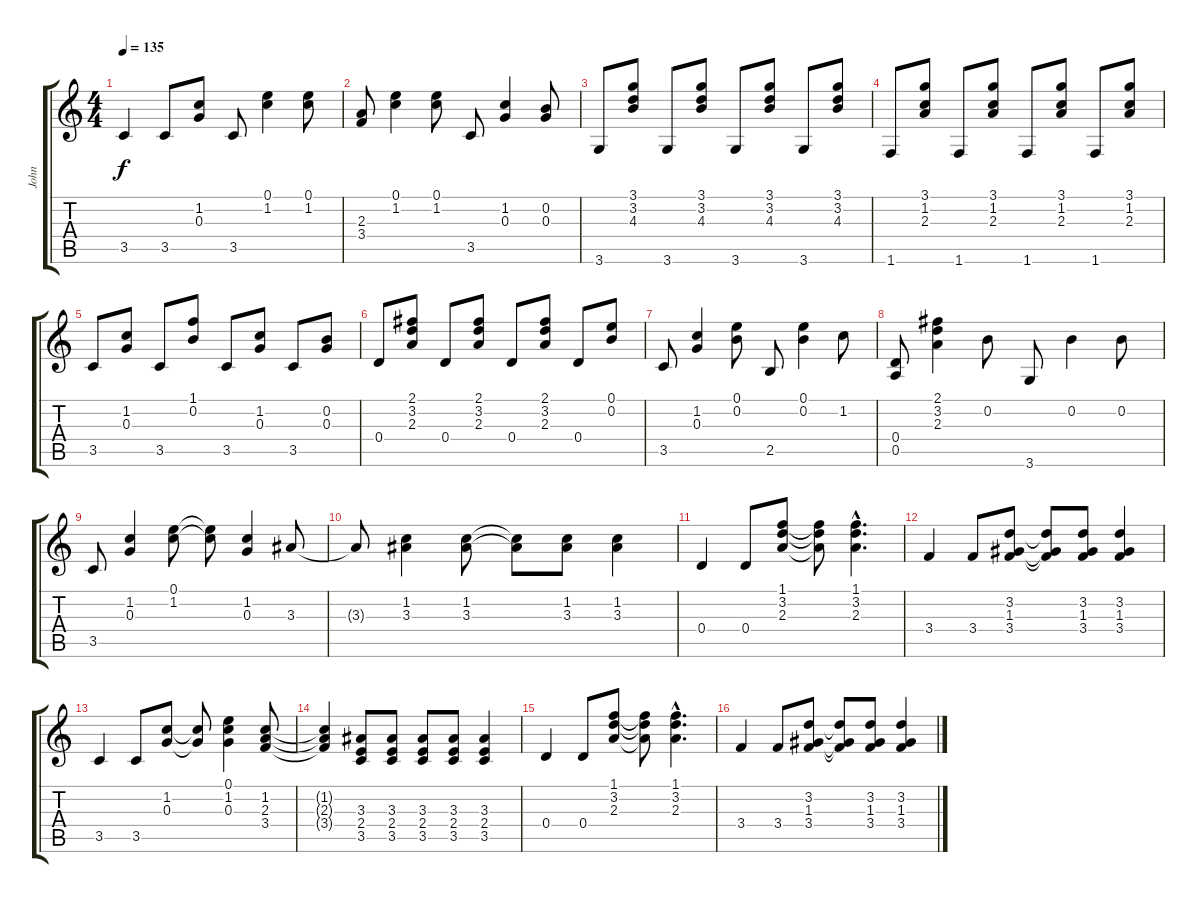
\track ("John" "John") {instrument acousticguitarsteel}
\staff {score tabs}
\tuning (E4 B3 G3 D3 A2 E2) {hide}
\ts (4 4)
\tempo 135
\clef g2
\ks c
3.5.4{dy f} 3.5.8 (1.2 0.3).8 3.5.8 (0.1 1.2).4 (0.1 1.2).8 |
(2.3 3.4).8 (0.1 1.2).4 (0.1 1.2).8 3.5.8 (1.2 0.3).4 (0.2 0.3).8 |
3.6.8 (3.1 3.2 4.3).8 3.6.8 (3.1 3.2 4.3).8 3.6.8 (3.1 3.2 4.3).8 3.6.8 (3.1 3.2 4.3).8 |
1.6.8 (3.1 1.2 2.3).8 1.6.8 (3.1 1.2 2.3).8 1.6.8 (3.1 1.2 2.3).8 1.6.8 (3.1 1.2 2.3).8 |
3.5.8 (1.2 0.3).8 3.5.8 (1.1 0.2).8 3.5.8 (1.2 0.3).8 3.5.8 (0.2 0.3).8 |
0.4.8 (2.1 3.2 2.3).8 0.4.8 (2.1 3.2 2.3).8 0.4.8 (2.1 3.2 2.3).8 0.4.8 (0.1 0.2).8 |
3.5.8 (1.2 0.3).4 (0.1 0.2).8 2.5.8 (0.1 0.2).4 1.2.8 |
(0.4 0.5).8 (2.1 3.2 2.3).4 0.2.8 3.6.8 0.2.4 0.2.8 |
3.5.8 (1.2 0.3).4 (0.1 1.2).8 (0.1{t} 1.2{t}).8 (1.2 0.3).4 3.3.8 |
3.3{t}.8 (1.2 3.3).4 (1.2 3.3).8 (1.2{t} 3.3{t}).8 (1.2 3.3).8 (1.2 3.3).4 |
0.4.4 0.4.8 (1.1 3.2 2.3).8 (1.1{t} 3.2{t} 2.3{t}).8 (1.1{hac} 3.2{hac} 2.3{hac}).4{d} |
3.4.4 3.4.8 (3.2 1.3 3.4).8 (3.2{t} 1.3{t} 3.4{t}).8 (3.2 1.3 3.4).8 (3.2 1.3 3.4).4 |
3.5.4 3.5.8 (1.2 0.3).8 (1.2{t} 0.3{t}).8 (0.1 1.2 0.3).4 (1.2 2.3 3.4).8 |
(1.2{t} 2.3{t} 3.4{t}).4 (3.3 2.4 3.5).8 (3.3 2.4 3.5).8 (3.3 2.4 3.5).8 (3.3 2.4 3.5).8 (3.3 2.4 3.5).4 |
0.4.4 0.4.8 (1.1 3.2 2.3).8 (1.1{t} 3.2{t} 2.3{t}).8 (1.1{hac} 3.2{hac} 2.3{hac}).4{d} |
3.4.4 3.4.8 (3.2 1.3 3.4).8 (3.2{t} 1.3{t} 3.4{t}).8 (3.2 1.3 3.4).8 (3.2 1.3 3.4).4
